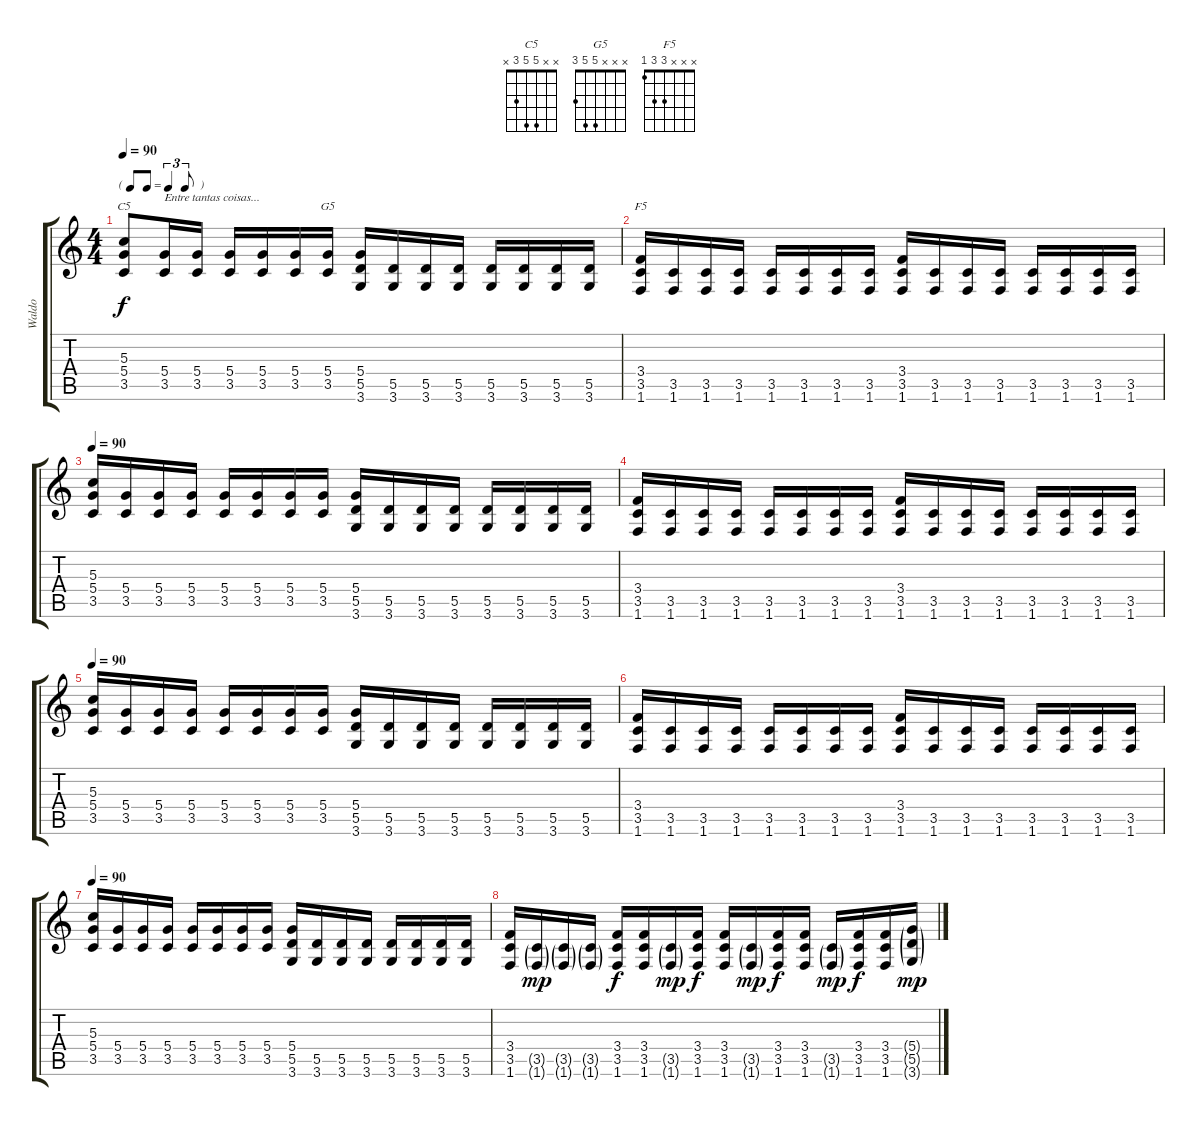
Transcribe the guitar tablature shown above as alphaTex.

\track ("Waldo" "Waldo") {instrument distortionguitar}
\staff {score tabs}
\tuning (E4 B3 G3 D3 A2 E2) {hide}
\chord ("C5" x x 5 5 3 x)
\chord ("G5" x x x 5 5 3)
\chord ("F5" x x x 3 3 1)
\ts (4 4)
\tf triplet8th
\tempo 90
\clef g2
\ks c
(5.3 5.4 3.5).8{ch "C5" dy f volume 13 instrument distortionguitar} (5.4 3.5).16{txt "Entre tantas coisas..."} (5.4 3.5).16 (5.4 3.5).16 (5.4 3.5).16 (5.4 3.5).16 (5.4 3.5).16{ch "G5"} (5.4 5.5 3.6).16 (5.5 3.6).16 (5.5 3.6).16 (5.5 3.6).16 (5.5 3.6).16 (5.5 3.6).16 (5.5 3.6).16 (5.5 3.6).16 |
(3.4 3.5 1.6).16{ch "F5"} (3.5 1.6).16 (3.5 1.6).16 (3.5 1.6).16 (3.5 1.6).16 (3.5 1.6).16 (3.5 1.6).16 (3.5 1.6).16 (3.4 3.5 1.6).16 (3.5 1.6).16 (3.5 1.6).16 (3.5 1.6).16 (3.5 1.6).16 (3.5 1.6).16 (3.5 1.6).16 (3.5 1.6).16 |
\tempo 90
(5.3 5.4 3.5).16{volume 13 instrument distortionguitar} (5.4 3.5).16 (5.4 3.5).16 (5.4 3.5).16 (5.4 3.5).16 (5.4 3.5).16 (5.4 3.5).16 (5.4 3.5).16 (5.4 5.5 3.6).16 (5.5 3.6).16 (5.5 3.6).16 (5.5 3.6).16 (5.5 3.6).16 (5.5 3.6).16 (5.5 3.6).16 (5.5 3.6).16 |
(3.4 3.5 1.6).16 (3.5 1.6).16 (3.5 1.6).16 (3.5 1.6).16 (3.5 1.6).16 (3.5 1.6).16 (3.5 1.6).16 (3.5 1.6).16 (3.4 3.5 1.6).16 (3.5 1.6).16 (3.5 1.6).16 (3.5 1.6).16 (3.5 1.6).16 (3.5 1.6).16 (3.5 1.6).16 (3.5 1.6).16 |
\tempo 90
(5.3 5.4 3.5).16{volume 13 instrument distortionguitar} (5.4 3.5).16 (5.4 3.5).16 (5.4 3.5).16 (5.4 3.5).16 (5.4 3.5).16 (5.4 3.5).16 (5.4 3.5).16 (5.4 5.5 3.6).16 (5.5 3.6).16 (5.5 3.6).16 (5.5 3.6).16 (5.5 3.6).16 (5.5 3.6).16 (5.5 3.6).16 (5.5 3.6).16 |
(3.4 3.5 1.6).16 (3.5 1.6).16 (3.5 1.6).16 (3.5 1.6).16 (3.5 1.6).16 (3.5 1.6).16 (3.5 1.6).16 (3.5 1.6).16 (3.4 3.5 1.6).16 (3.5 1.6).16 (3.5 1.6).16 (3.5 1.6).16 (3.5 1.6).16 (3.5 1.6).16 (3.5 1.6).16 (3.5 1.6).16 |
\tempo 90
(5.3 5.4 3.5).16{volume 13 instrument distortionguitar} (5.4 3.5).16 (5.4 3.5).16 (5.4 3.5).16 (5.4 3.5).16 (5.4 3.5).16 (5.4 3.5).16 (5.4 3.5).16 (5.4 5.5 3.6).16 (5.5 3.6).16 (5.5 3.6).16 (5.5 3.6).16 (5.5 3.6).16 (5.5 3.6).16 (5.5 3.6).16 (5.5 3.6).16 |
(3.4 3.5 1.6).16 (3.5{g} 1.6{g}).16{dy mp} (3.5{g} 1.6{g}).16 (3.5{g} 1.6{g}).16 (3.4 3.5 1.6).16{dy f} (3.4 3.5 1.6).16 (3.5{g} 1.6{g}).16{dy mp} (3.4 3.5 1.6).16{dy f} (3.4 3.5 1.6).16 (3.5{g} 1.6{g}).16{dy mp} (3.4 3.5 1.6).16{dy f} (3.4 3.5 1.6).16 (3.5{g} 1.6{g}).16{dy mp} (3.4 3.5 1.6).16{dy f} (3.4 3.5 1.6).16 (5.4{g} 5.5{g} 3.6{g}).16{dy mp}
